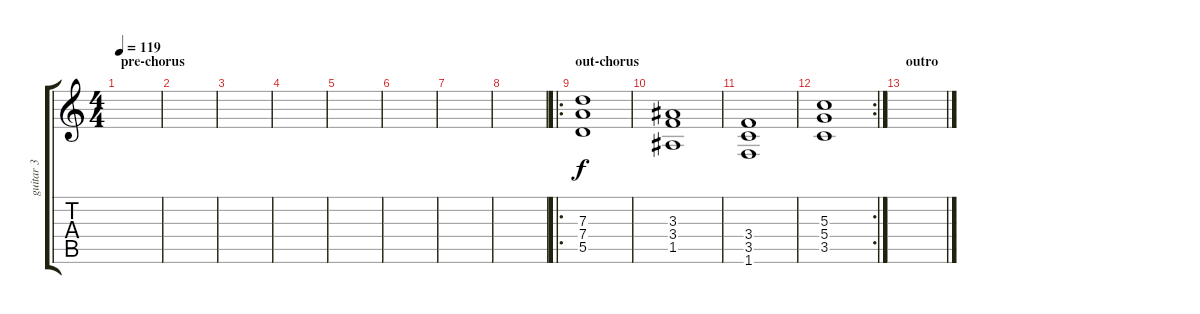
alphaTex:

\track ("guitar 3" "guitar 3") {instrument distortionguitar}
\staff {score tabs}
\tuning (E4 B3 G3 D3 A2 E2) {hide}
\ts (4 4)
\section ("" "pre-chorus")
\tempo 119
\clef g2
\ks c
|
|
|
|
|
|
|
|
\ro
\section ("" "out-chorus")
(7.3 7.4 5.5).1 |
(3.3 3.4 1.5).1 |
(3.4 3.5 1.6).1 |
\rc 2
(5.3 5.4 3.5).1 |
\section ("" "outro")
